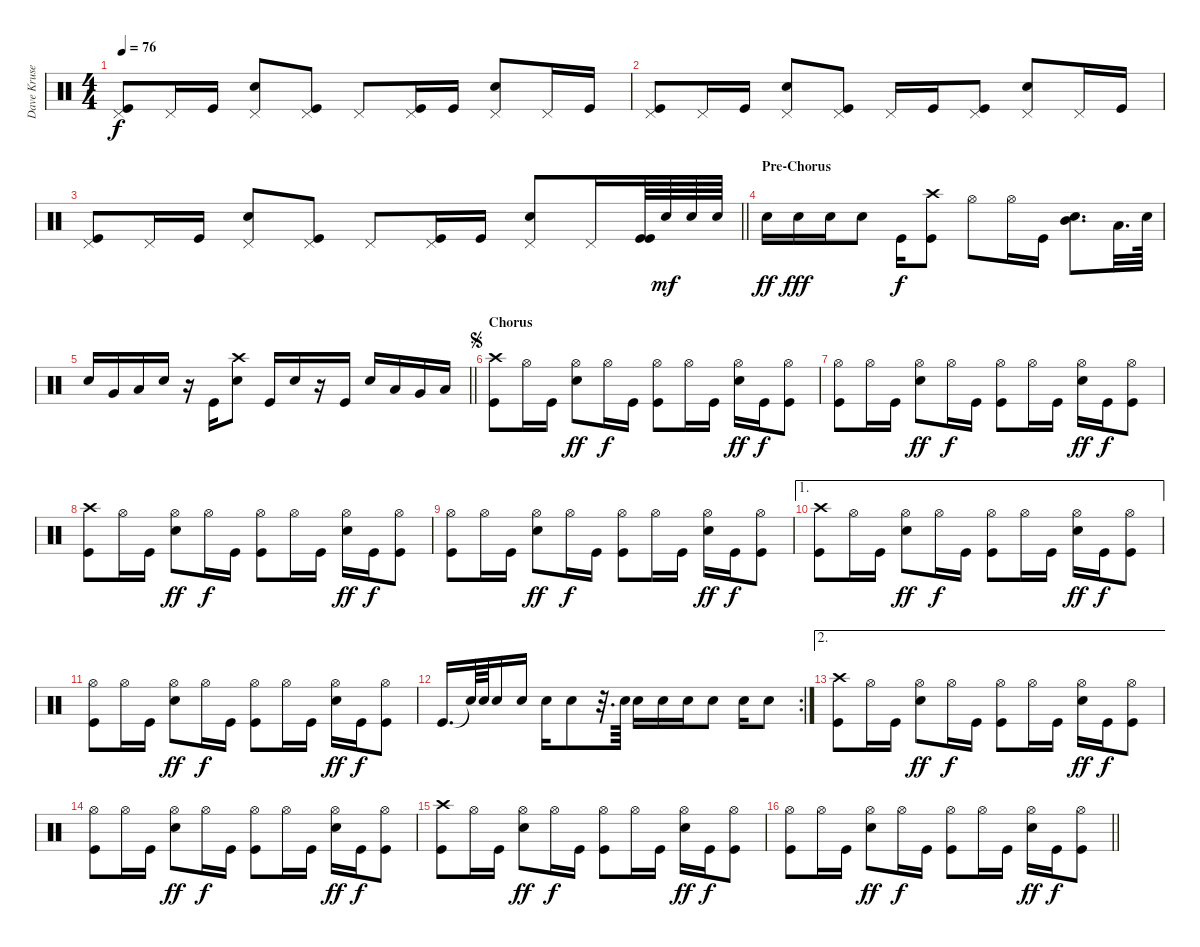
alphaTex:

\track ("Dave Krusen - Drums" "Dave Kruse") {instrument percussion}
\staff {score}
\articulation defaults
\ts (4 4)
\tempo 76
\clef neutral
\ks c
("Pedal Hi-Hat (hit)" "Kick (hit)").8{dy f} "Pedal Hi-Hat (hit)".16 "Kick (hit)".16 ("Pedal Hi-Hat (hit)" "Electric Snare (hit)").8 ("Pedal Hi-Hat (hit)" "Kick (hit)").8 "Pedal Hi-Hat (hit)".8 ("Pedal Hi-Hat (hit)" "Kick (hit)").16 "Kick (hit)".16 ("Pedal Hi-Hat (hit)" "Electric Snare (hit)").8 "Pedal Hi-Hat (hit)".16 "Kick (hit)".16 |
("Pedal Hi-Hat (hit)" "Kick (hit)").8 "Pedal Hi-Hat (hit)".16 "Kick (hit)".16 ("Pedal Hi-Hat (hit)" "Electric Snare (hit)").8 ("Pedal Hi-Hat (hit)" "Kick (hit)").8 "Pedal Hi-Hat (hit)".16 "Kick (hit)".16 ("Pedal Hi-Hat (hit)" "Kick (hit)").8 ("Pedal Hi-Hat (hit)" "Electric Snare (hit)").8 "Pedal Hi-Hat (hit)".16 "Kick (hit)".16 |
\barLineRight lightlight
("Pedal Hi-Hat (hit)" "Kick (hit)").8 "Pedal Hi-Hat (hit)".16 "Kick (hit)".16 ("Pedal Hi-Hat (hit)" "Electric Snare (hit)").8 ("Pedal Hi-Hat (hit)" "Kick (hit)").8 "Pedal Hi-Hat (hit)".8 ("Pedal Hi-Hat (hit)" "Kick (hit)").16 "Kick (hit)".16 ("Pedal Hi-Hat (hit)" "Electric Snare (hit)").8 "Pedal Hi-Hat (hit)".16 ("Kick (hit)" "Kick (hit)").64 "Electric Snare (hit)".64{dy mf} "Electric Snare (hit)".64 "Electric Snare (hit)".64 |
\section ("" "Pre-Chorus")
"Electric Snare (hit)".16{dy ff} "Electric Snare (hit)".16{dy fff} "Electric Snare (hit)".16 "Electric Snare (hit)".8 "Kick (hit)".16{dy f} ("Kick (hit)" "Crash high (hit)").8 "Hi-Hat (open)".8 "Hi-Hat (open)".16 "Kick (hit)".16 ("Mid Tom (hit)" "Electric Snare (hit)").8{d} "Low Tom (hit)".32{d} "Electric Snare (hit)".64 |
\barLineRight lightlight "Electric Snare (hit)".16 "Very Low Tom (hit)".16 "Low Floor Tom (hit)".16 "Electric Snare (hit)".16
r.16 "Kick (hit)".16 ("Crash high (hit)" "Electric Snare (hit)").8 "Kick (hit)".16 "Electric Snare (hit)".16 r.16 "Kick (hit)".16 "Electric Snare (hit)".16 "Low Tom (hit)".16 "Very Low Tom (hit)".16 "Low Floor Tom (hit)".16 |
\section ("" "Chorus")
\jump segno
("Crash high (hit)" "Kick (hit)").8 "Hi-Hat (open)".16 "Kick (hit)".16 ("Electric Snare (hit)" "Hi-Hat (open)").8{dy ff} "Hi-Hat (open)".16{dy f} "Kick (hit)".16 ("Kick (hit)" "Hi-Hat (open)").8 "Hi-Hat (open)".16 "Kick (hit)".16 ("Electric Snare (hit)" "Hi-Hat (open)").16{dy ff} "Kick (hit)".16{dy f} ("Kick (hit)" "Hi-Hat (open)").8 |
("Hi-Hat (open)" "Kick (hit)").8 "Hi-Hat (open)".16 "Kick (hit)".16 ("Electric Snare (hit)" "Hi-Hat (open)").8{dy ff} "Hi-Hat (open)".16{dy f} "Kick (hit)".16 ("Kick (hit)" "Hi-Hat (open)").8 "Hi-Hat (open)".16 "Kick (hit)".16 ("Electric Snare (hit)" "Hi-Hat (open)").16{dy ff} "Kick (hit)".16{dy f} ("Kick (hit)" "Hi-Hat (open)").8 |
("Crash high (hit)" "Kick (hit)").8 "Hi-Hat (open)".16 "Kick (hit)".16 ("Electric Snare (hit)" "Hi-Hat (open)").8{dy ff} "Hi-Hat (open)".16{dy f} "Kick (hit)".16 ("Kick (hit)" "Hi-Hat (open)").8 "Hi-Hat (open)".16 "Kick (hit)".16 ("Electric Snare (hit)" "Hi-Hat (open)").16{dy ff} "Kick (hit)".16{dy f} ("Kick (hit)" "Hi-Hat (open)").8 |
("Hi-Hat (open)" "Kick (hit)").8 "Hi-Hat (open)".16 "Kick (hit)".16 ("Electric Snare (hit)" "Hi-Hat (open)").8{dy ff} "Hi-Hat (open)".16{dy f} "Kick (hit)".16 ("Kick (hit)" "Hi-Hat (open)").8 "Hi-Hat (open)".16 "Kick (hit)".16 ("Electric Snare (hit)" "Hi-Hat (open)").16{dy ff} "Kick (hit)".16{dy f} ("Kick (hit)" "Hi-Hat (open)").8 |
\ae 1
("Crash high (hit)" "Kick (hit)").8 "Hi-Hat (open)".16 "Kick (hit)".16 ("Electric Snare (hit)" "Hi-Hat (open)").8{dy ff} "Hi-Hat (open)".16{dy f} "Kick (hit)".16 ("Kick (hit)" "Hi-Hat (open)").8 "Hi-Hat (open)".16 "Kick (hit)".16 ("Electric Snare (hit)" "Hi-Hat (open)").16{dy ff} "Kick (hit)".16{dy f} ("Kick (hit)" "Hi-Hat (open)").8 |
("Hi-Hat (open)" "Kick (hit)").8 "Hi-Hat (open)".16 "Kick (hit)".16 ("Electric Snare (hit)" "Hi-Hat (open)").8{dy ff} "Hi-Hat (open)".16{dy f} "Kick (hit)".16 ("Kick (hit)" "Hi-Hat (open)").8 "Hi-Hat (open)".16 "Kick (hit)".16 ("Electric Snare (hit)" "Hi-Hat (open)").16{dy ff} "Kick (hit)".16{dy f} ("Kick (hit)" "Hi-Hat (open)").8 |
\rc 2 "Kick (hit)".16{d} "Snare (hit)"{t}.64 "Electric Snare (hit)".64 "Electric Snare (hit)".16 "Electric Snare (hit)".16 "Electric Snare (hit)".16 "Electric Snare (hit)".8
r.32{d} "Electric Snare (hit)".64 "Electric Snare (hit)".16 "Electric Snare (hit)".16 "Electric Snare (hit)".16 "Electric Snare (hit)".8 "Electric Snare (hit)".16 "Electric Snare (hit)".8 |
\ae 2
("Crash high (hit)" "Kick (hit)").8 "Hi-Hat (open)".16 "Kick (hit)".16 ("Electric Snare (hit)" "Hi-Hat (open)").8{dy ff} "Hi-Hat (open)".16{dy f} "Kick (hit)".16 ("Kick (hit)" "Hi-Hat (open)").8 "Hi-Hat (open)".16 "Kick (hit)".16 ("Electric Snare (hit)" "Hi-Hat (open)").16{dy ff} "Kick (hit)".16{dy f} ("Kick (hit)" "Hi-Hat (open)").8 |
("Hi-Hat (open)" "Kick (hit)").8 "Hi-Hat (open)".16 "Kick (hit)".16 ("Electric Snare (hit)" "Hi-Hat (open)").8{dy ff} "Hi-Hat (open)".16{dy f} "Kick (hit)".16 ("Kick (hit)" "Hi-Hat (open)").8 "Hi-Hat (open)".16 "Kick (hit)".16 ("Electric Snare (hit)" "Hi-Hat (open)").16{dy ff} "Kick (hit)".16{dy f} ("Kick (hit)" "Hi-Hat (open)").8 |
("Crash high (hit)" "Kick (hit)").8 "Hi-Hat (open)".16 "Kick (hit)".16 ("Electric Snare (hit)" "Hi-Hat (open)").8{dy ff} "Hi-Hat (open)".16{dy f} "Kick (hit)".16 ("Kick (hit)" "Hi-Hat (open)").8 "Hi-Hat (open)".16 "Kick (hit)".16 ("Electric Snare (hit)" "Hi-Hat (open)").16{dy ff} "Kick (hit)".16{dy f} ("Kick (hit)" "Hi-Hat (open)").8 |
\barLineRight lightlight
("Hi-Hat (open)" "Kick (hit)").8 "Hi-Hat (open)".16 "Kick (hit)".16 ("Electric Snare (hit)" "Hi-Hat (open)").8{dy ff} "Hi-Hat (open)".16{dy f} "Kick (hit)".16 ("Kick (hit)" "Hi-Hat (open)").8 "Hi-Hat (open)".16 "Kick (hit)".16 ("Electric Snare (hit)" "Hi-Hat (open)").16{dy ff} "Kick (hit)".16{dy f} ("Kick (hit)" "Hi-Hat (open)").8
